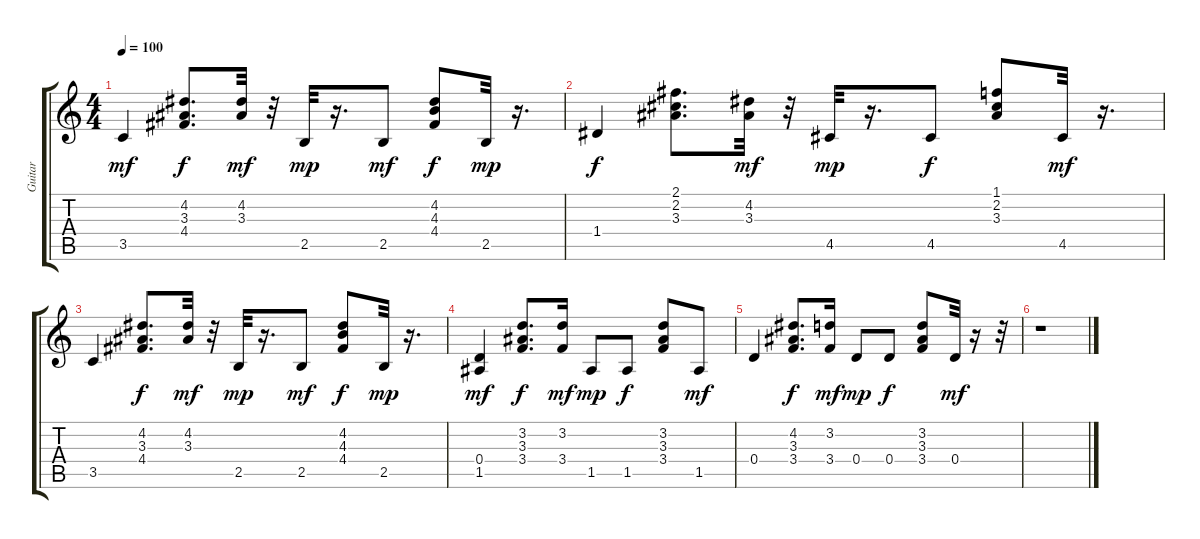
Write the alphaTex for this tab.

\track ("Guitar" "Guitar") {instrument acousticguitarnylon}
\staff {score tabs}
\tuning (E4 B3 G3 D3 A2 E2) {hide}
\ts (4 4)
\tempo 100
\clef g2
\ks c
3.5.4{dy mf} (4.2 3.3 4.4).8{d dy f} (4.2 3.3).32{dy mf} r.32 2.5.32{dy mp} r.16{d} 2.5.8{dy mf} (4.2 4.3 4.4).8{dy f} 2.5.32{dy mp} r.16{d} |
1.4.4{dy f} (2.1 2.2 3.3).8{d} (4.2 3.3).32{dy mf} r.32 4.5.32{dy mp} r.16{d} 4.5.8{dy f} (1.1 2.2 3.3).8 4.5.32{dy mf} r.16{d} |
3.5.4 (4.2 3.3 4.4).8{d dy f} (4.2 3.3).32{dy mf} r.32 2.5.32{dy mp} r.16{d} 2.5.8{dy mf} (4.2 4.3 4.4).8{dy f} 2.5.32{dy mp} r.16{d} |
(0.4 1.5).4{dy mf} (3.2 3.3 3.4).8{d dy f} (3.2 3.4).16{dy mf} 1.5.8{dy mp} 1.5.8{dy f} (3.2 3.3 3.4).8 1.5.8{dy mf} |
0.4.4 (4.2 3.3 3.4).8{d dy f} (3.2 3.4).16{dy mf} 0.4.8{dy mp} 0.4.8{dy f} (3.2 3.3 3.4).8 0.4.32{dy mf} r.16 r.32 |
r.1
